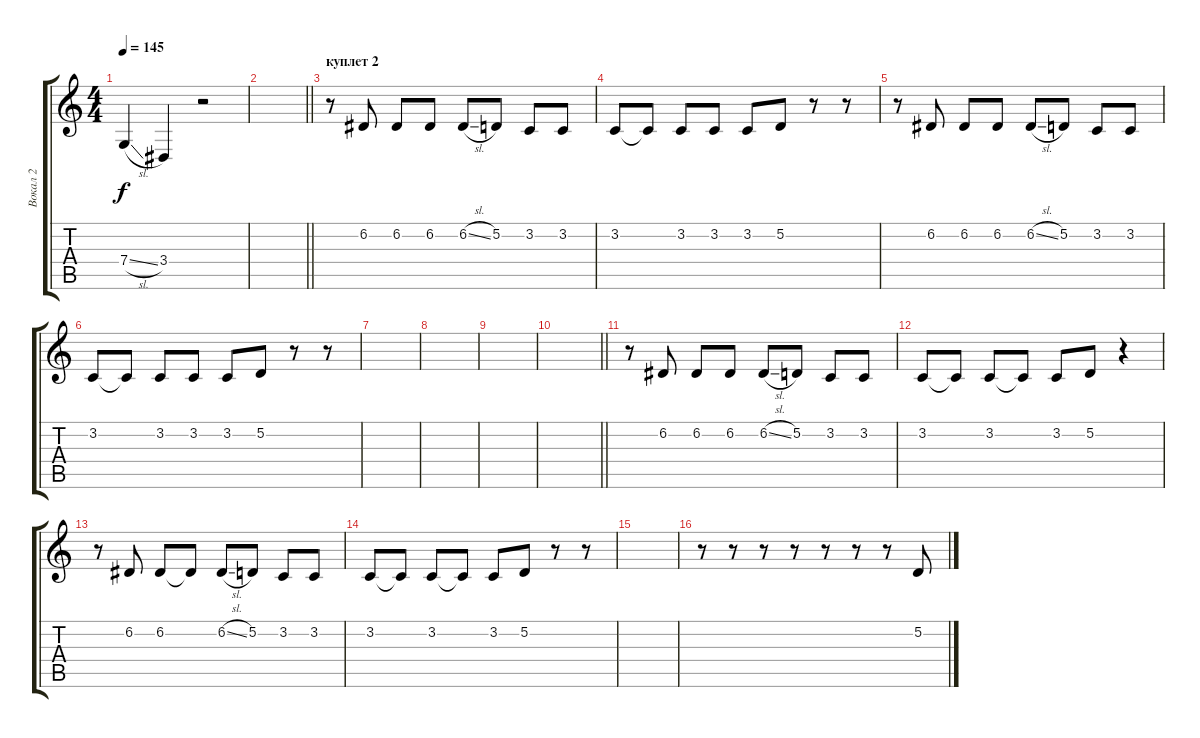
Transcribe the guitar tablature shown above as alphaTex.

\track ("Вокал 2" "Вокал 2") {instrument englishhorn}
\staff {score tabs}
\tuning (D4 A3 F3 C3 G2 D2) {hide}
\ts (4 4)
\tempo 145
\clef g2
\ks c
7.4{sl t}.4{dy f} 3.4.4 r.2 |
\barLineRight lightlight
|
\section ("" "куплет 2")
r.8 6.2.8 6.2.8 6.2.8 6.2{sl}.8 5.2.8 3.2.8 3.2.8 |
3.2.8 3.2{t}.8 3.2.8 3.2.8 3.2.8 5.2.8 r.8 r.8 |
r.8 6.2.8 6.2.8 6.2.8 6.2{sl}.8 5.2.8 3.2.8 3.2.8 |
3.2.8 3.2{t}.8 3.2.8 3.2.8 3.2.8 5.2.8 r.8 r.8 |
|
|
|
\barLineRight lightlight
|
r.8 6.2.8 6.2.8 6.2.8 6.2{sl}.8 5.2.8 3.2.8 3.2.8 |
3.2.8 3.2{t}.8 3.2.8 3.2{t}.8 3.2.8 5.2.8 r.4 |
r.8 6.2.8 6.2.8 6.2{t}.8 6.2{sl}.8 5.2.8 3.2.8 3.2.8 |
3.2.8 3.2{t}.8 3.2.8 3.2{t}.8 3.2.8 5.2.8 r.8 r.8 |
|
r.8 r.8 r.8 r.8 r.8 r.8 r.8 5.2.8
